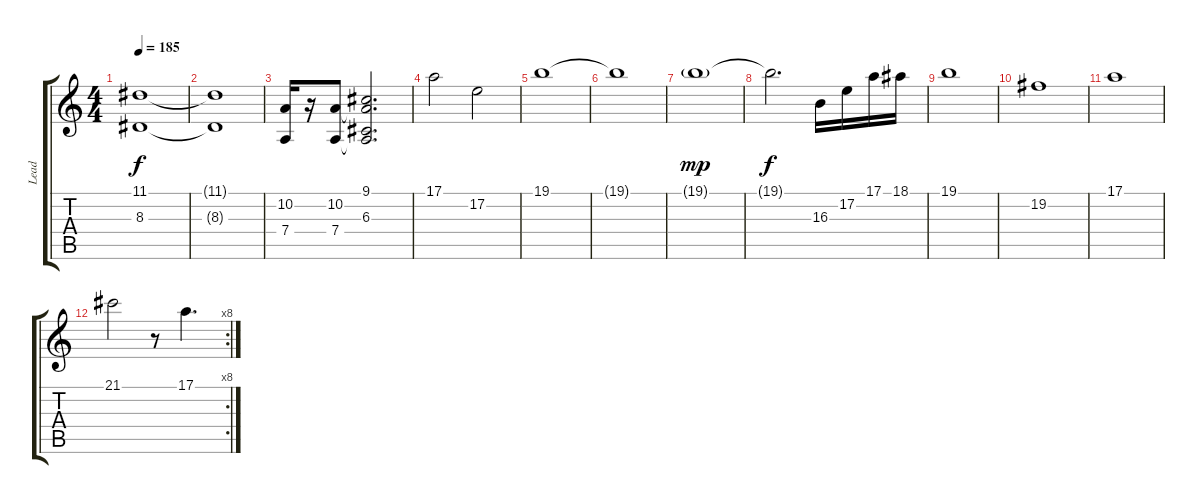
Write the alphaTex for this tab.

\track ("Lead" "Lead") {instrument lead1square}
\staff {score tabs}
\tuning (E4 B3 G3 D3 A2 E2) {hide}
\ts (4 4)
\tempo 185
\clef g2
\ks c
(11.1 8.3).1{dy f} |
(11.1{t} 8.3{t}).1 |
(10.2 7.4).16 r.16 (10.2 7.4).8 (9.1 10.2{t} 6.3 7.4{t}).2{d} |
17.1.2 17.2.2 |
19.1.1 |
19.1{t}.1 |
19.1{g}.1{dy mp} |
19.1{t}.2{d dy f} 16.3.16 17.2.16 17.1.16 18.1.16 |
19.1.1 |
19.2.1 |
17.1.1 |
\rc 8
21.1.2 r.8 17.1.4{d}
